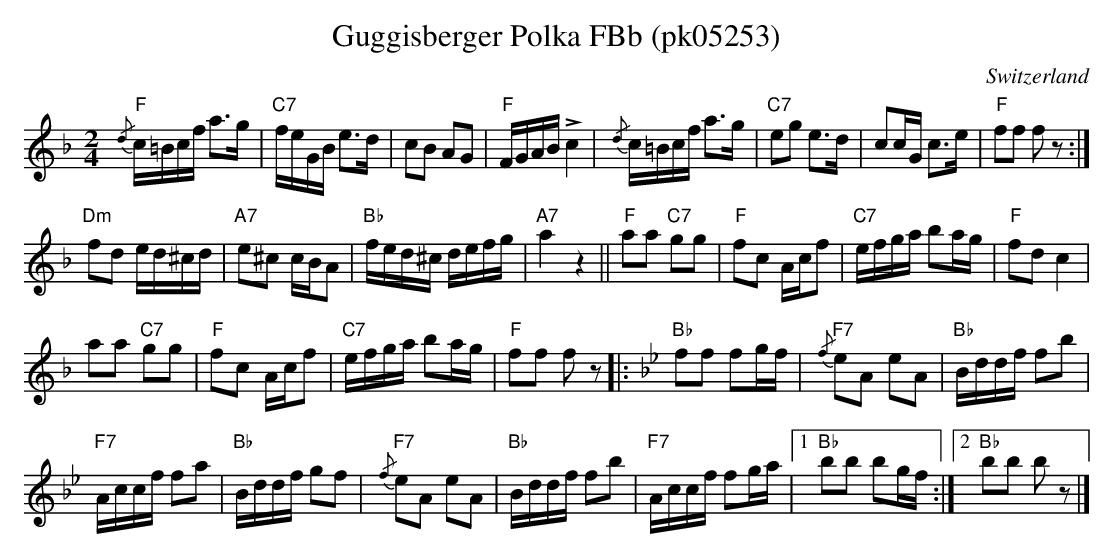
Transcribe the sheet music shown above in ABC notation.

X:1
T: Guggisberger Polka FBb (pk05253)
O:Switzerland
M:2/4
L:1/16
K:F major
"F"{/d}c=Bcf a3g | "C7"feGB e3d | c2B2 A2G2 | "F"FGAB +>+c4 | {/d}c=Bcf a3g | "C7"e2g2 e3d | c2cG c3e | "F"f2f2 f2z2 :|
"Dm"f2d2 ed^cd | "A7"e2^c2 cBA2 | "Bb"fed^c defg | "A7"a4z4 || "F"a2a2 "C7"g2g2 | "F"f2c2 Acf2 | "C7"efga b2ag | "F"f2d2c4 |
 a2a2 "C7"g2g2 | "F"f2c2 Acf2 | "C7"efga b2ag | "F"f2f2 f2z2 |: [K:Bb] "Bb"f2f2 f2gf | "F7"{/f}e2A2 e2A2 | "Bb"Bddf f2b2 |
"F7"Accf f2a2 | "Bb"Bddf g2f2 | "F7"{/f}e2A2 e2A2 | "Bb"Bddf f2b2 | "F7"Accf f2ga |1 "Bb"b2b2 b2gf :|2 "Bb"b2b2 b2z2 |]
